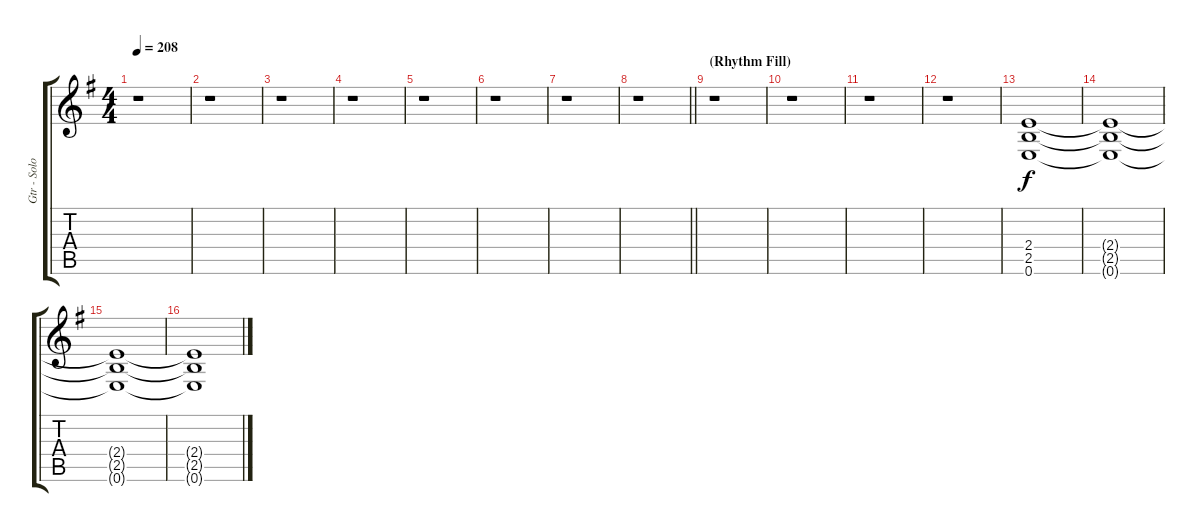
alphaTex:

\track ("Gtr - Solo" "Gtr - Solo") {instrument overdrivenguitar}
\staff {score tabs}
\tuning (E4 B3 G3 D3 A2 E2) {hide}
\ts (4 4)
\tempo 208
\clef g2
\ks eminor
r.1{dy f} |
r.1 |
r.1 |
r.1 |
r.1 |
r.1 |
r.1 |
\barLineRight lightlight
r.1 |
\section ("" "(Rhythm Fill)")
r.1 |
r.1 |
r.1 |
r.1 |
(2.4 2.5 0.6).1 |
(2.4{t} 2.5{t} 0.6{t}).1 |
(2.4{t} 2.5{t} 0.6{t}).1 |
(2.4{t} 2.5{t} 0.6{t}).1
